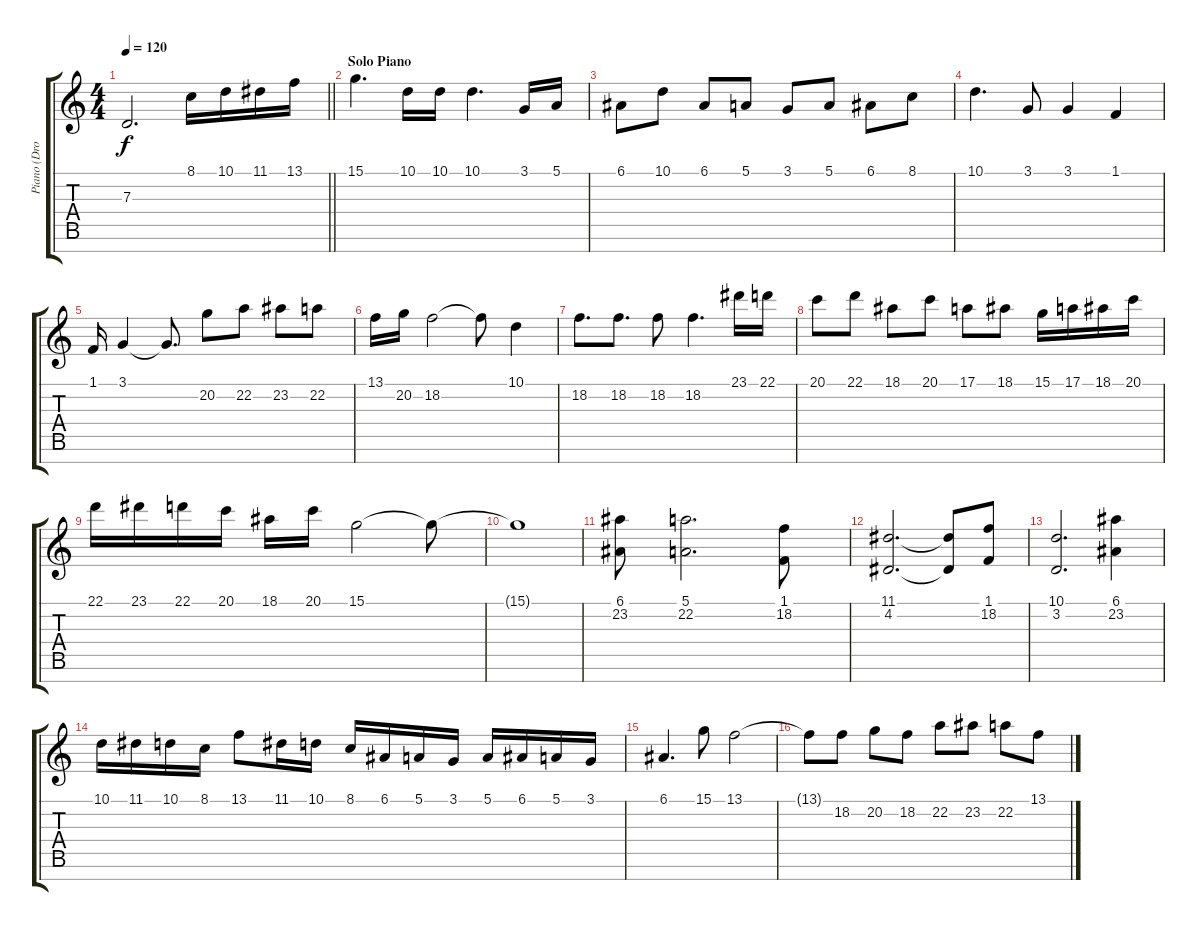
\track ("Piano (Droite Moyenne)" "Piano (Dro") {instrument acousticgrandpiano}
\staff {score tabs}
\tuning (E4 B3 G3 D3 A2 E2 B1) {hide}
\ts (4 4)
\tempo 120
\clef g2
\barLineRight lightlight
\ks c
7.3{t}.2{d dy f} 8.1.16 10.1.16 11.1.16 13.1.16 |
\section ("" "Solo Piano ")
15.1.4{d} 10.1.16 10.1.16 10.1.4{d} 3.1.16 5.1.16 |
6.1.8 10.1.8 6.1.8 5.1.8 3.1.8 5.1.8 6.1.8 8.1.8 |
10.1.4{d} 3.1.8 3.1.4 1.1.4 |
1.1.16 3.1.4 3.1{t}.8{d} 20.2.8 22.2.8 23.2.8 22.2.8 |
13.1.16 20.2.16 18.2.2 18.2{t}.8 10.1.4 |
18.2.8{d} 18.2.8{d} 18.2.8 18.2.4{d} 23.1.16 22.1.16 |
20.1.8 22.1.8 18.1.8 20.1.8 17.1.8 18.1.8 15.1.16 17.1.16 18.1.16 20.1.16 |
22.1.16 23.1.16 22.1.16 20.1.16 18.1.16 20.1.16 15.1.2 15.1{t}.8 |
15.1{t}.1 |
(6.1 23.2).8 (5.1 22.2).2{d} (1.1 18.2).8 |
(11.1 4.2).2{d} (11.1{t} 4.2{t}).8 (1.1 18.2).8 |
(10.1 3.2).2{d} (6.1 23.2).4 |
10.1.16 11.1.16 10.1.16 8.1.16 13.1.8 11.1.16 10.1.16 8.1.16 6.1.16 5.1.16 3.1.16 5.1.16 6.1.16 5.1.16 3.1.16 |
6.1.4{d} 15.1.8 13.1.2 |
13.1{t}.8 18.2.8 20.2.8 18.2.8 22.2.8 23.2.8 22.2.8 13.1.8
